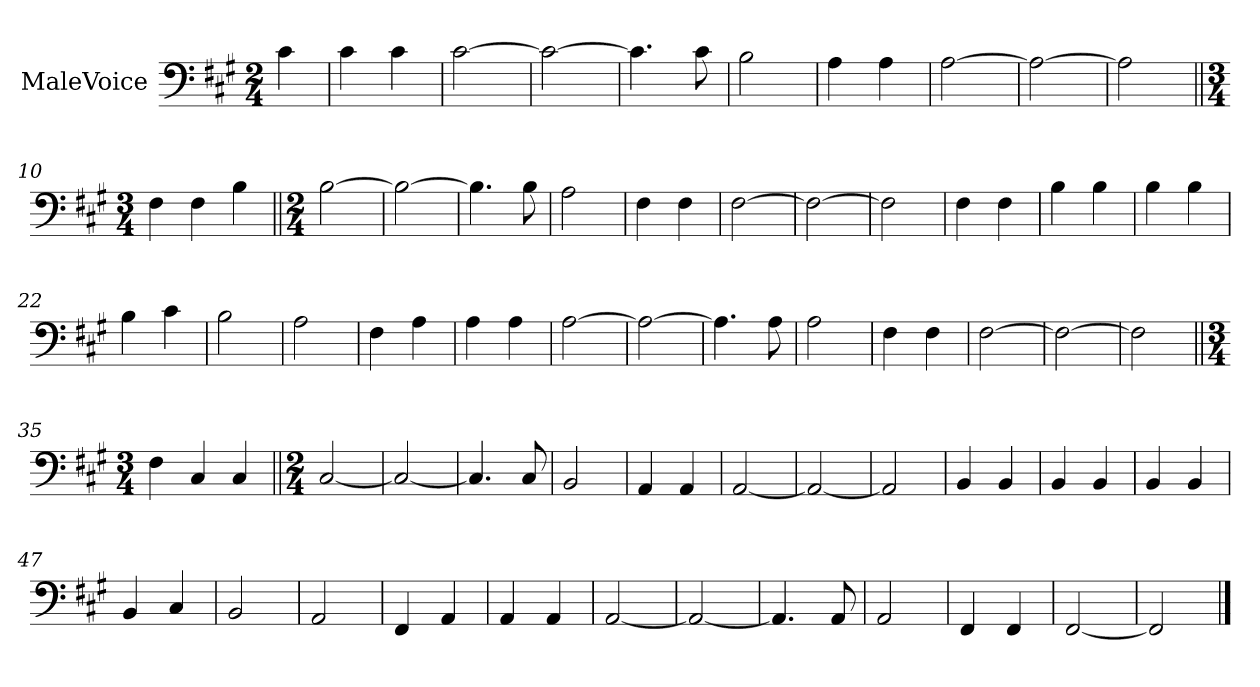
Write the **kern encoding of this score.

**kern
*part1
*staff1
*I"MaleVoice
*clefF4
*k[f#c#g#]
*M2/4
*MM160
=
4c#
=1
4c#
4c#
=2
[2c#
=3
2c#_
=4
4.c#]
8c#
=5
2B
=6
4A
4A
=7
[2A
=8
2A_
=9
2A]
=10||
*M3/4
4F#
4F#
4B
=11||
*M2/4
[2B
=12
2B_
=13
4.B]
8B
=14
2A
=15
4F#
4F#
=16
[2F#
=17
2F#_
=18
2F#]
=19
4F#
4F#
=20
4B
4B
=21
4B
4B
=22
4B
4c#
=23
2B
=24
2A
=25
4F#
4A
=26
4A
4A
=27
[2A
=28
2A_
=29
4.A]
8A
=30
2A
=31
4F#
4F#
=32
[2F#
=33
2F#_
=34
2F#]
=35||
*M3/4
4F#
4C#
4C#
=36||
*M2/4
[2C#
=37
2C#_
=38
4.C#]
8C#
=39
2BB
=40
4AA
4AA
=41
[2AA
=42
2AA_
=43
2AA]
=44
4BB
4BB
=45
4BB
4BB
=46
4BB
4BB
=47
4BB
4C#
=48
2BB
=49
2AA
=50
4FF#
4AA
=51
4AA
4AA
=52
[2AA
=53
2AA_
=54
4.AA]
8AA
=55
2AA
=56
4FF#
4FF#
=57
[2FF#
=58
2FF#]
==
*-
